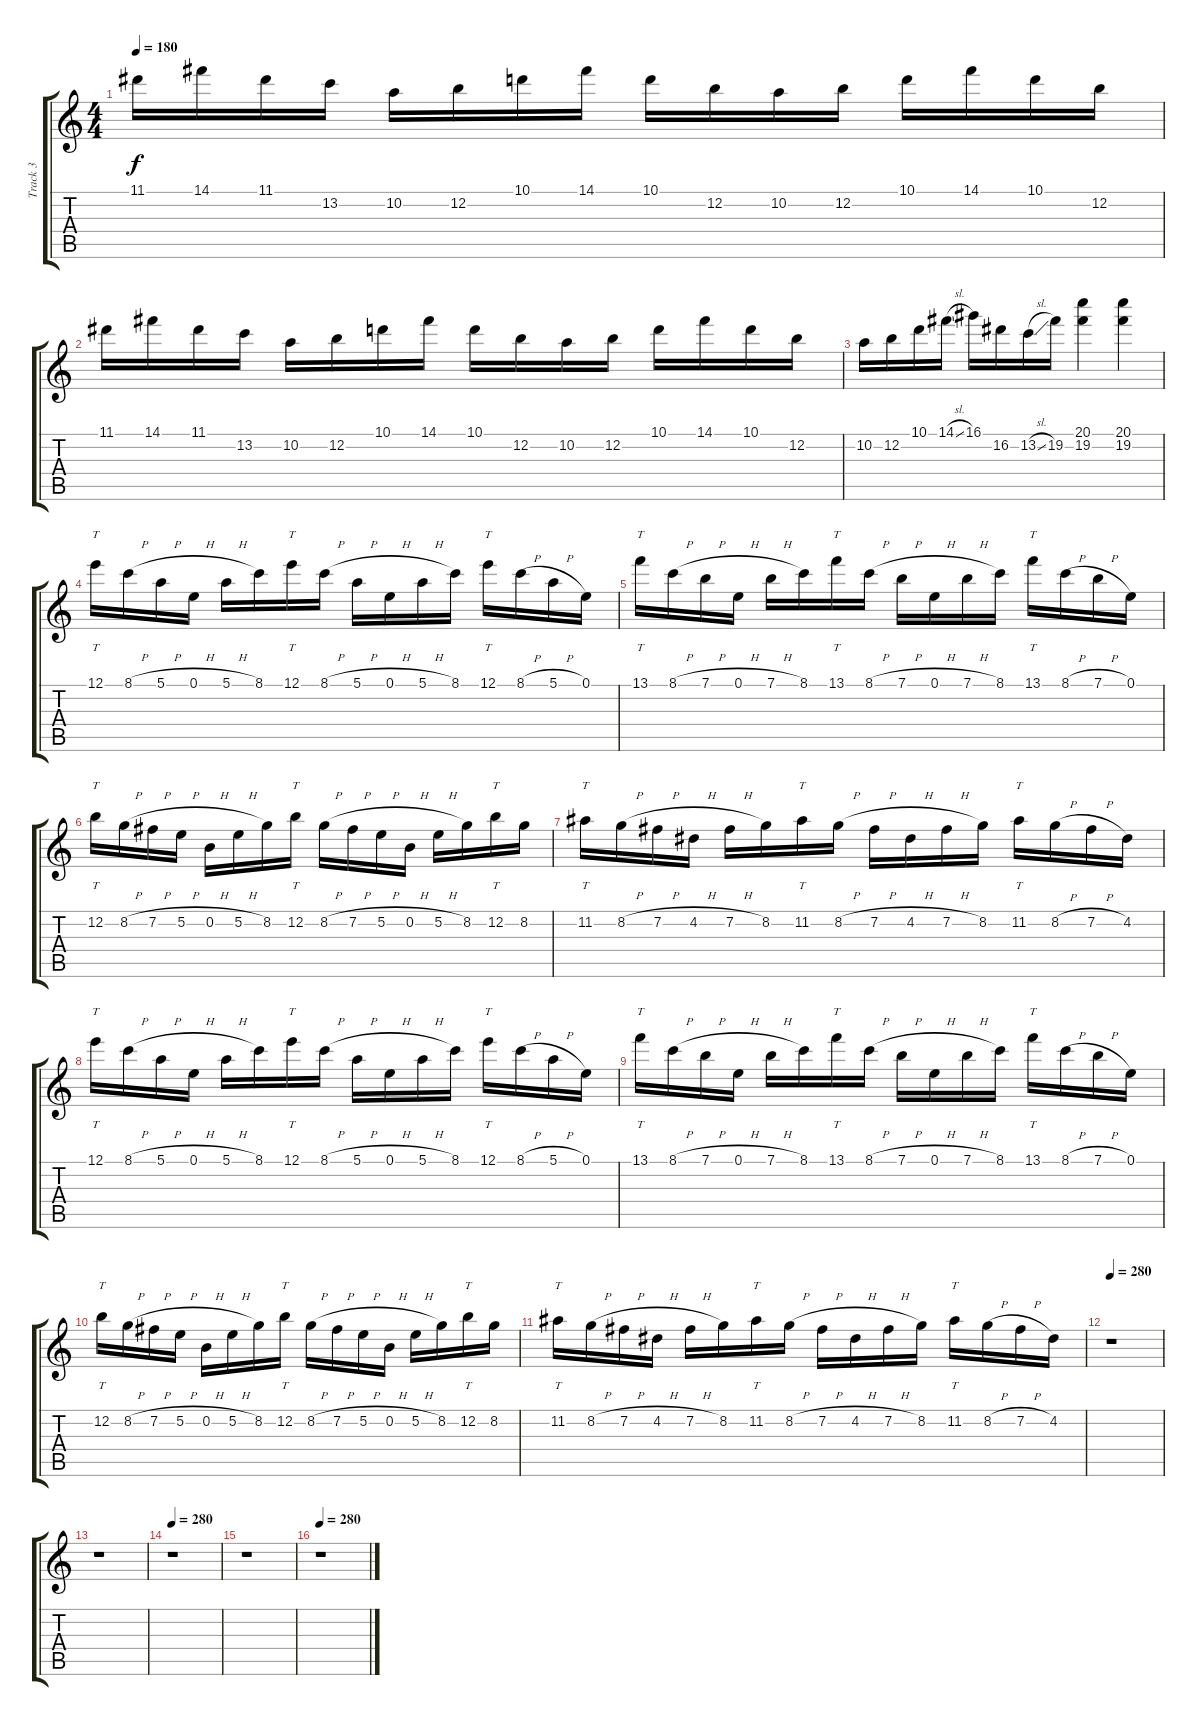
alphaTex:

\track ("Track 3" "Track 3") {instrument distortionguitar}
\staff {score tabs}
\tuning (E4 B3 G3 D3 A2 E2) {hide}
\ts (4 4)
\tempo 180
\clef g2
\ks c
11.1.16{dy f} 14.1.16 11.1.16 13.2.16 10.2.16 12.2.16 10.1.16 14.1.16 10.1.16 12.2.16 10.2.16 12.2.16 10.1.16 14.1.16 10.1.16 12.2.16 |
11.1.16 14.1.16 11.1.16 13.2.16 10.2.16 12.2.16 10.1.16 14.1.16 10.1.16 12.2.16 10.2.16 12.2.16 10.1.16 14.1.16 10.1.16 12.2.16 |
10.2.16 12.2.16 10.1.16 14.1{sl}.16 16.1.16 16.2.16 13.2{sl}.16 19.2.16 (20.1 19.2).4 (20.1 19.2).4 |
12.1.16{tt} 8.1{h}.16 5.1{h}.16 0.1{h}.16 5.1{h}.16 8.1.16 12.1.16{tt} 8.1{h}.16 5.1{h}.16 0.1{h}.16 5.1{h}.16 8.1.16 12.1.16{tt} 8.1{h}.16 5.1{h}.16 0.1.16 |
13.1.16{tt} 8.1{h}.16 7.1{h}.16 0.1{h}.16 7.1{h}.16 8.1.16 13.1.16{tt} 8.1{h}.16 7.1{h}.16 0.1{h}.16 7.1{h}.16 8.1.16 13.1.16{tt} 8.1{h}.16 7.1{h}.16 0.1.16 |
12.2.16{tt} 8.2{h}.16 7.2{h}.16 5.2{h}.16 0.2{h}.16 5.2{h}.16 8.2.16 12.2.16{tt} 8.2{h}.16 7.2{h}.16 5.2{h}.16 0.2{h}.16 5.2{h}.16 8.2.16 12.2.16{tt} 8.2.16 |
11.2.16{tt} 8.2{h}.16 7.2{h}.16 4.2{h}.16 7.2{h}.16 8.2.16 11.2.16{tt} 8.2{h}.16 7.2{h}.16 4.2{h}.16 7.2{h}.16 8.2.16 11.2.16{tt} 8.2{h}.16 7.2{h}.16 4.2.16 |
12.1.16{tt} 8.1{h}.16 5.1{h}.16 0.1{h}.16 5.1{h}.16 8.1.16 12.1.16{tt} 8.1{h}.16 5.1{h}.16 0.1{h}.16 5.1{h}.16 8.1.16 12.1.16{tt} 8.1{h}.16 5.1{h}.16 0.1.16 |
13.1.16{tt} 8.1{h}.16 7.1{h}.16 0.1{h}.16 7.1{h}.16 8.1.16 13.1.16{tt} 8.1{h}.16 7.1{h}.16 0.1{h}.16 7.1{h}.16 8.1.16 13.1.16{tt} 8.1{h}.16 7.1{h}.16 0.1.16 |
12.2.16{tt} 8.2{h}.16 7.2{h}.16 5.2{h}.16 0.2{h}.16 5.2{h}.16 8.2.16 12.2.16{tt} 8.2{h}.16 7.2{h}.16 5.2{h}.16 0.2{h}.16 5.2{h}.16 8.2.16 12.2.16{tt} 8.2.16 |
11.2.16{tt} 8.2{h}.16 7.2{h}.16 4.2{h}.16 7.2{h}.16 8.2.16 11.2.16{tt} 8.2{h}.16 7.2{h}.16 4.2{h}.16 7.2{h}.16 8.2.16 11.2.16{tt} 8.2{h}.16 7.2{h}.16 4.2.16 |
\tempo 280
r.1 |
r.1 |
\tempo 280
r.1 |
r.1 |
\tempo 280
r.1
